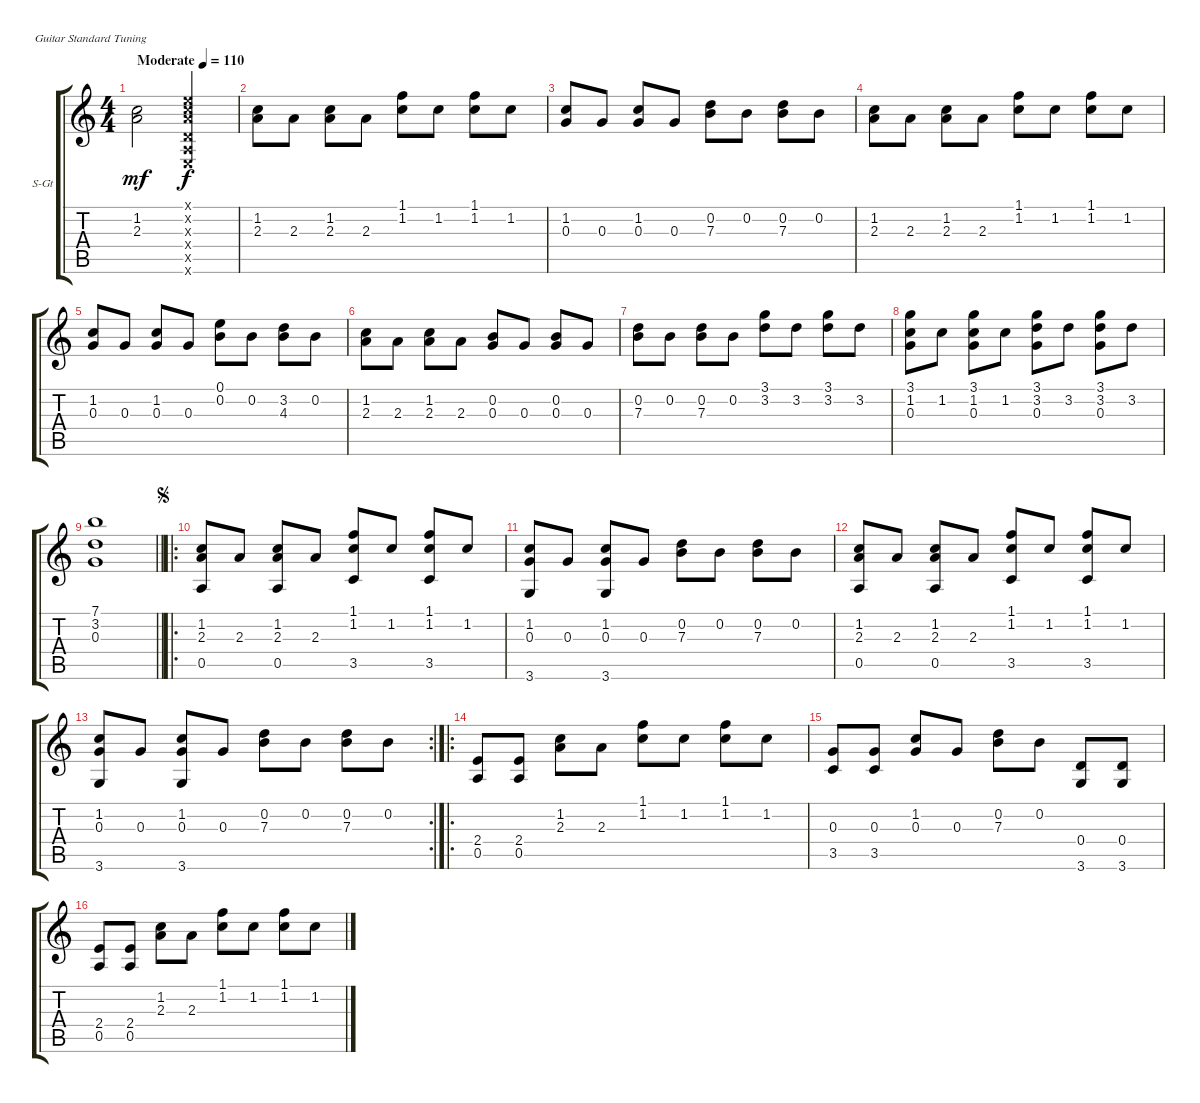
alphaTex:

\bracketExtendMode groupsimilarinstruments
\firstSystemTrackNameOrientation horizontal
\otherSystemsTrackNameOrientation horizontal
\track ("Äîðîæêà 1" "S-Gt") {instrument acousticguitarsteel}
\staff {score tabs}
\tuning (E4 B3 G3 D3 A2 E2)
\ts (4 4)
\tempo (110 "Moderate")
\clef g2
\ks c
(1.2 2.3).2{dy mf instrument acousticguitarsteel} (1.2{x} 2.3{x} 0.1{x} 0.4{x} 0.5{x} 0.6{x}).2{dy f} |
(1.2 2.3).8 2.3.8 (1.2 2.3).8 2.3.8 (1.1 1.2).8 1.2.8 (1.1 1.2).8 1.2.8 |
(1.2 0.3).8 0.3.8 (1.2 0.3).8 0.3.8 (0.2 7.3).8 0.2.8 (0.2 7.3).8 0.2.8 |
(1.2 2.3).8 2.3.8 (1.2 2.3).8 2.3.8 (1.1 1.2).8 1.2.8 (1.1 1.2).8 1.2.8 |
(1.2 0.3).8 0.3.8 (1.2 0.3).8 0.3.8 (0.1 0.2).8 0.2.8 (3.2 4.3).8 0.2.8 |
(1.2 2.3).8 2.3.8 (1.2 2.3).8 2.3.8 (0.2 0.3).8 0.3.8 (0.2 0.3).8 0.3.8 |
(0.2 7.3).8 0.2.8 (0.2 7.3).8 0.2.8 (3.1 3.2).8 3.2.8 (3.1 3.2).8 3.2.8 |
(3.1 1.2 0.3).8 1.2.8 (3.1 1.2 0.3).8 1.2.8 (3.1 3.2 0.3).8 3.2.8 (3.1 3.2 0.3).8 3.2.8 |
\barLineRight lightlight
(7.1 3.2 0.3).1 |
\ro
\jump segno
(1.2 2.3 0.5).8 2.3.8 (1.2 2.3 0.5).8 2.3.8 (1.1 1.2 3.5).8 1.2.8 (1.1 1.2 3.5).8 1.2.8 |
(1.2 0.3 3.6).8 0.3.8 (1.2 0.3 3.6).8 0.3.8 (0.2 7.3).8 0.2.8 (0.2 7.3).8 0.2.8 |
(1.2 2.3 0.5).8 2.3.8 (1.2 2.3 0.5).8 2.3.8 (1.1 1.2 3.5).8 1.2.8 (1.1 1.2 3.5).8 1.2.8 |
\rc 2
(1.2 0.3 3.6).8 0.3.8 (1.2 0.3 3.6).8 0.3.8 (0.2 7.3).8 0.2.8 (0.2 7.3).8 0.2.8 |
\ro
(2.4 0.5).8 (2.4 0.5).8 (1.2 2.3).8 2.3.8 (1.1 1.2).8 1.2.8 (1.1 1.2).8 1.2.8 |
(0.3 3.5).8 (0.3 3.5).8 (1.2 0.3).8 0.3.8 (0.2 7.3).8 0.2.8 (0.4 3.6).8 (0.4 3.6).8 |
(2.4 0.5).8 (2.4 0.5).8 (1.2 2.3).8 2.3.8 (1.1 1.2).8 1.2.8 (1.1 1.2).8 1.2.8
